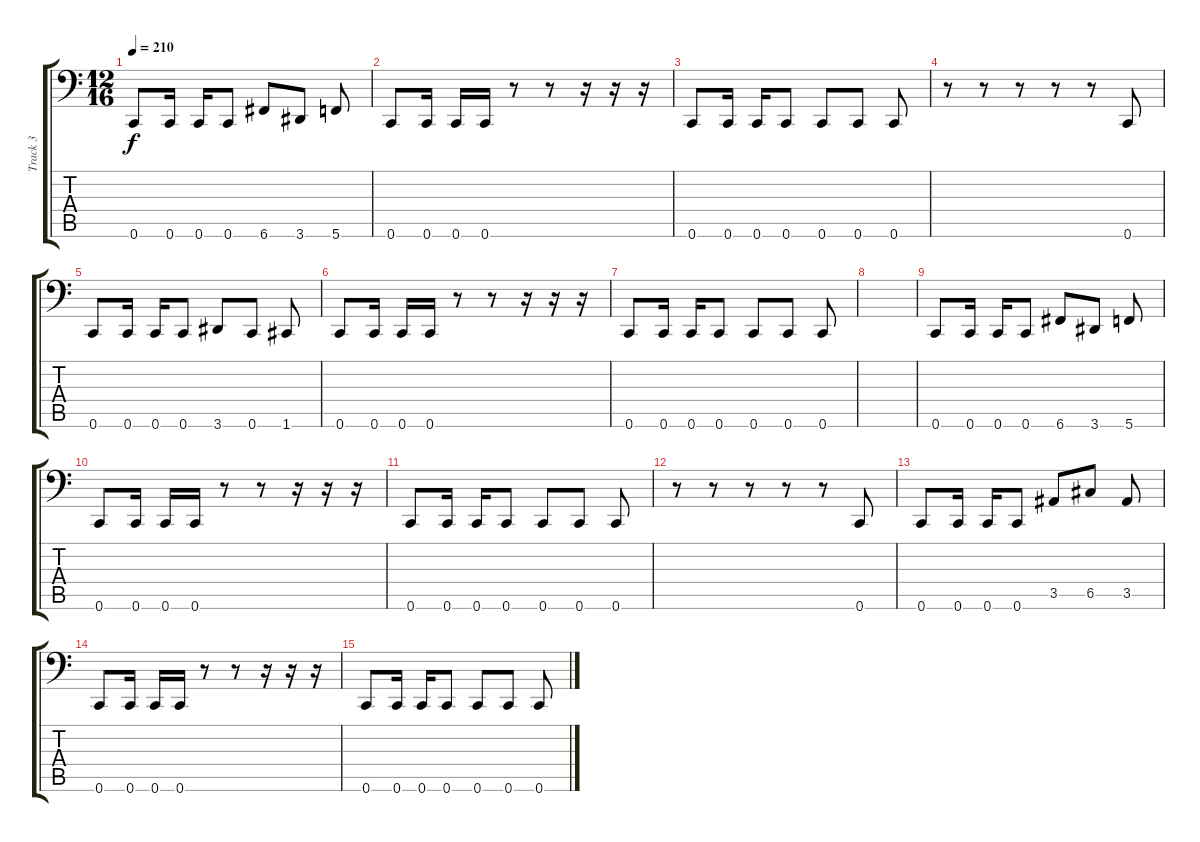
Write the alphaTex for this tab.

\track ("Track 3" "Track 3") {instrument electricbassfinger}
\staff {score tabs}
\tuning (D3 A2 F2 C2 G1 C1) {hide}
\ts (12 16)
\tempo 210
\clef f4
\ks c
0.6.8{dy f} 0.6.16 0.6.16 0.6.8 6.6.8 3.6.8 5.6.8 |
0.6.8 0.6.16 0.6.16 0.6.16 r.8 r.8 r.16 r.16 r.16 |
0.6.8 0.6.16 0.6.16 0.6.8 0.6.8 0.6.8 0.6.8 |
r.8 r.8 r.8 r.8 r.8 0.6.8 |
0.6.8 0.6.16 0.6.16 0.6.8 3.6.8 0.6.8 1.6.8 |
0.6.8 0.6.16 0.6.16 0.6.16 r.8 r.8 r.16 r.16 r.16 |
0.6.8 0.6.16 0.6.16 0.6.8 0.6.8 0.6.8 0.6.8 |
|
0.6.8 0.6.16 0.6.16 0.6.8 6.6.8 3.6.8 5.6.8 |
0.6.8 0.6.16 0.6.16 0.6.16 r.8 r.8 r.16 r.16 r.16 |
0.6.8 0.6.16 0.6.16 0.6.8 0.6.8 0.6.8 0.6.8 |
r.8 r.8 r.8 r.8 r.8 0.6.8 |
0.6.8 0.6.16 0.6.16 0.6.8 3.5.8 6.5.8 3.5.8 |
0.6.8 0.6.16 0.6.16 0.6.16 r.8 r.8 r.16 r.16 r.16 |
0.6.8 0.6.16 0.6.16 0.6.8 0.6.8 0.6.8 0.6.8
